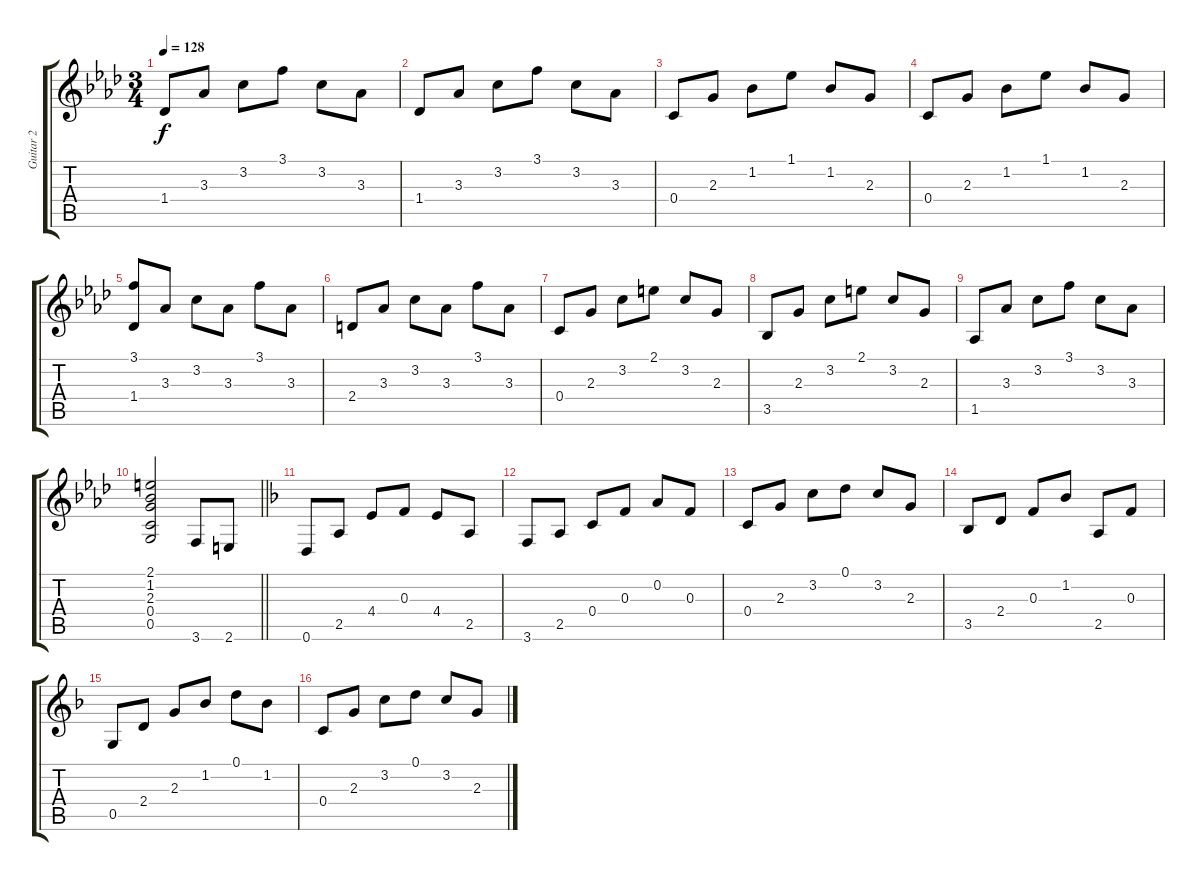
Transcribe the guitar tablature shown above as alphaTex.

\track ("Guitar 2" "Guitar 2") {instrument acousticguitarsteel}
\staff {score tabs}
\tuning (D4 A3 F3 C3 G2 D2) {hide}
\ts (3 4)
\tempo 128
\clef g2
\ks fminor
1.4.8{dy f} 3.3.8 3.2.8 3.1.8 3.2.8 3.3.8 |
1.4.8 3.3.8 3.2.8 3.1.8 3.2.8 3.3.8 |
0.4.8 2.3.8 1.2.8 1.1.8 1.2.8 2.3.8 |
0.4.8 2.3.8 1.2.8 1.1.8 1.2.8 2.3.8 |
(3.1 1.4).8 3.3.8 3.2.8 3.3.8 3.1.8 3.3.8 |
2.4.8 3.3.8 3.2.8 3.3.8 3.1.8 3.3.8 |
0.4.8 2.3.8 3.2.8 2.1.8 3.2.8 2.3.8 |
3.5.8 2.3.8 3.2.8 2.1.8 3.2.8 2.3.8 |
1.5.8 3.3.8 3.2.8 3.1.8 3.2.8 3.3.8 |
\barLineRight lightlight
(2.1 1.2 2.3 0.4 0.5).2 3.6.8 2.6.8 |
\ks dminor
0.6.8 2.5.8 4.4.8 0.3.8 4.4.8 2.5.8 |
3.6.8 2.5.8 0.4.8 0.3.8 0.2.8 0.3.8 |
0.4.8 2.3.8 3.2.8 0.1.8 3.2.8 2.3.8 |
3.5.8 2.4.8 0.3.8 1.2.8 2.5.8 0.3.8 |
0.5.8 2.4.8 2.3.8 1.2.8 0.1.8 1.2.8 |
0.4.8 2.3.8 3.2.8 0.1.8 3.2.8 2.3.8
